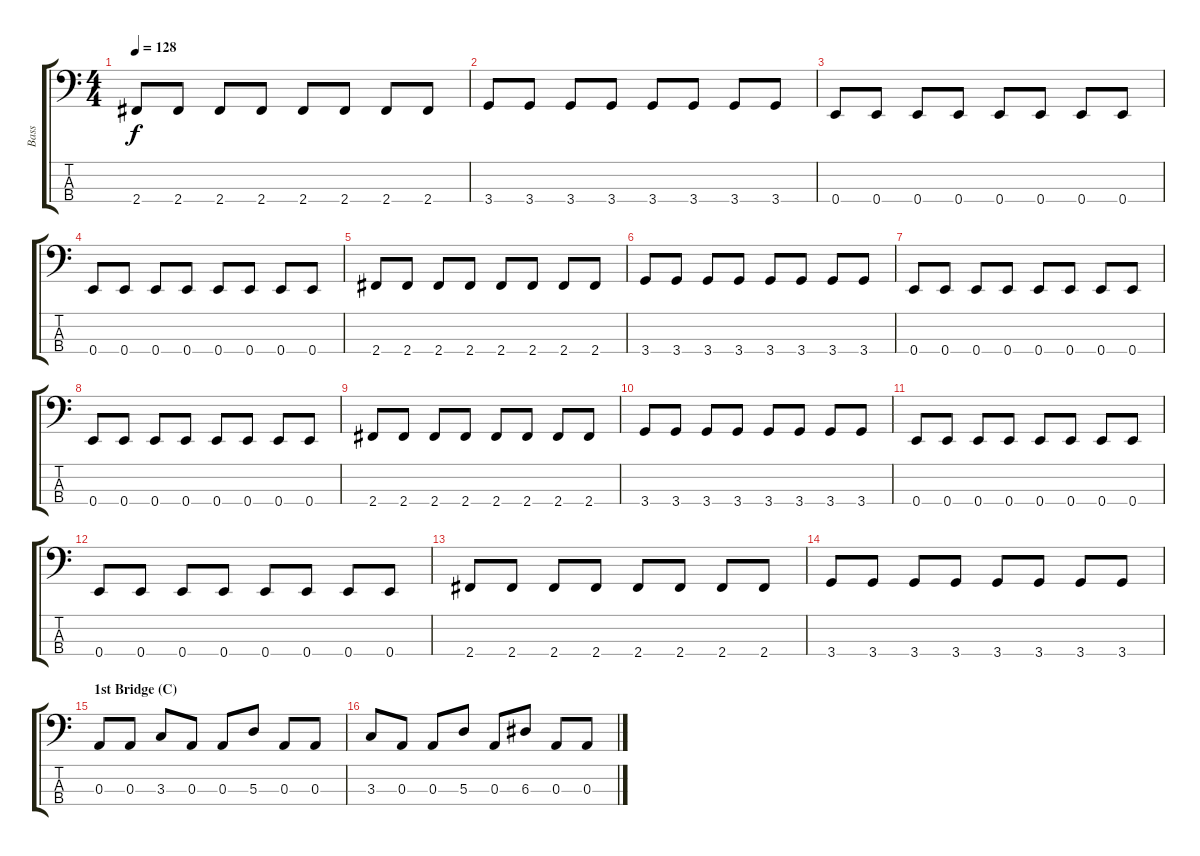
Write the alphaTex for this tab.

\track ("Bass" "Bass") {instrument electricbasspick}
\staff {score tabs}
\tuning (G2 D2 A1 E1) {hide}
\ts (4 4)
\tempo 128
\clef f4
\ks c
2.4.8{dy f} 2.4.8 2.4.8 2.4.8 2.4.8 2.4.8 2.4.8 2.4.8 |
3.4.8 3.4.8 3.4.8 3.4.8 3.4.8 3.4.8 3.4.8 3.4.8 |
0.4.8 0.4.8 0.4.8 0.4.8 0.4.8 0.4.8 0.4.8 0.4.8 |
0.4.8 0.4.8 0.4.8 0.4.8 0.4.8 0.4.8 0.4.8 0.4.8 |
2.4.8 2.4.8 2.4.8 2.4.8 2.4.8 2.4.8 2.4.8 2.4.8 |
3.4.8 3.4.8 3.4.8 3.4.8 3.4.8 3.4.8 3.4.8 3.4.8 |
0.4.8 0.4.8 0.4.8 0.4.8 0.4.8 0.4.8 0.4.8 0.4.8 |
0.4.8 0.4.8 0.4.8 0.4.8 0.4.8 0.4.8 0.4.8 0.4.8 |
2.4.8 2.4.8 2.4.8 2.4.8 2.4.8 2.4.8 2.4.8 2.4.8 |
3.4.8 3.4.8 3.4.8 3.4.8 3.4.8 3.4.8 3.4.8 3.4.8 |
0.4.8 0.4.8 0.4.8 0.4.8 0.4.8 0.4.8 0.4.8 0.4.8 |
0.4.8 0.4.8 0.4.8 0.4.8 0.4.8 0.4.8 0.4.8 0.4.8 |
2.4.8 2.4.8 2.4.8 2.4.8 2.4.8 2.4.8 2.4.8 2.4.8 |
3.4.8 3.4.8 3.4.8 3.4.8 3.4.8 3.4.8 3.4.8 3.4.8 |
\section ("" "1st Bridge (C)")
0.3.8 0.3.8 3.3.8 0.3.8 0.3.8 5.3.8 0.3.8 0.3.8 |
3.3.8 0.3.8 0.3.8 5.3.8 0.3.8 6.3.8 0.3.8 0.3.8
